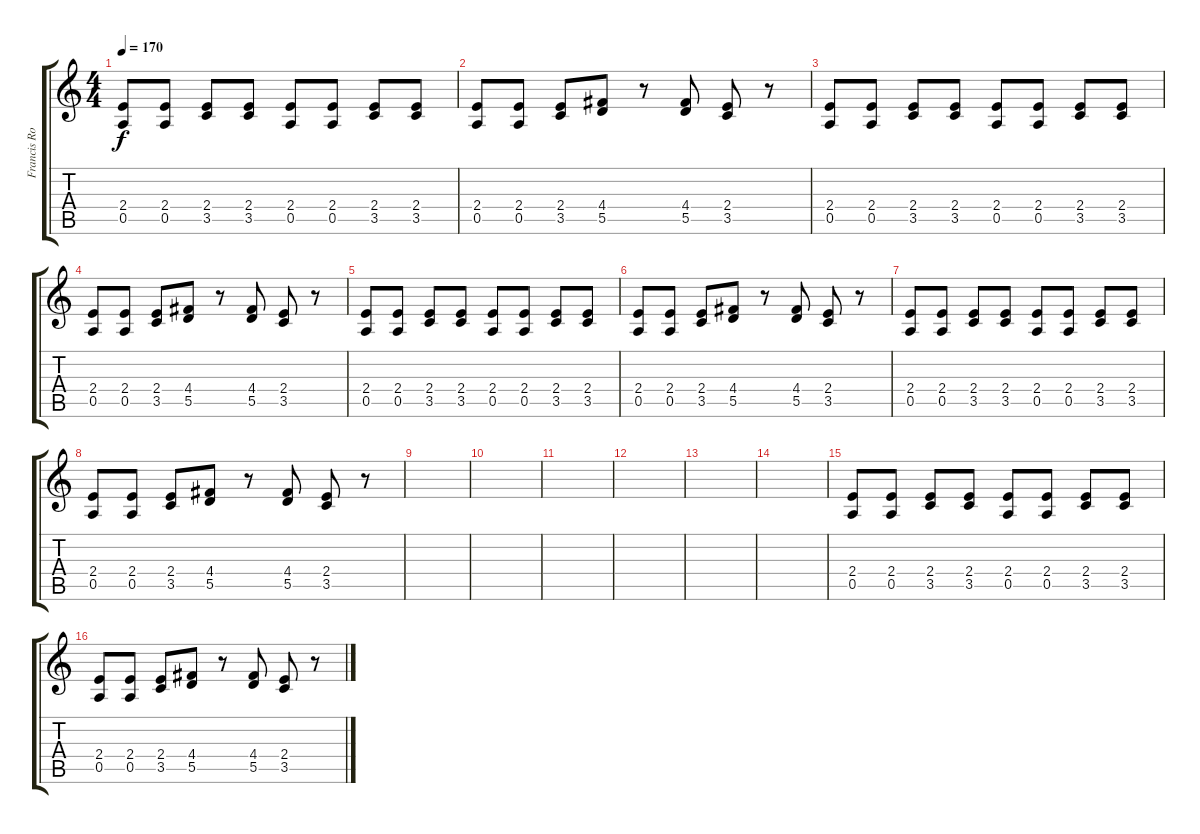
\track ("Francis Rossi" "Francis Ro") {instrument overdrivenguitar}
\staff {score tabs}
\tuning (E4 B3 G3 D3 A2 E2) {hide}
\ts (4 4)
\tempo 170
\clef g2
\ks c
(2.4 0.5).8{dy f} (2.4 0.5).8 (2.4 3.5).8 (2.4 3.5).8 (2.4 0.5).8 (2.4 0.5).8 (2.4 3.5).8 (2.4 3.5).8 |
(2.4 0.5).8 (2.4 0.5).8 (2.4 3.5).8 (4.4 5.5).8 r.8 (4.4 5.5).8 (2.4 3.5).8 r.8 |
(2.4 0.5).8 (2.4 0.5).8 (2.4 3.5).8 (2.4 3.5).8 (2.4 0.5).8 (2.4 0.5).8 (2.4 3.5).8 (2.4 3.5).8 |
(2.4 0.5).8 (2.4 0.5).8 (2.4 3.5).8 (4.4 5.5).8 r.8 (4.4 5.5).8 (2.4 3.5).8 r.8 |
(2.4 0.5).8 (2.4 0.5).8 (2.4 3.5).8 (2.4 3.5).8 (2.4 0.5).8 (2.4 0.5).8 (2.4 3.5).8 (2.4 3.5).8 |
(2.4 0.5).8 (2.4 0.5).8 (2.4 3.5).8 (4.4 5.5).8 r.8 (4.4 5.5).8 (2.4 3.5).8 r.8 |
(2.4 0.5).8 (2.4 0.5).8 (2.4 3.5).8 (2.4 3.5).8 (2.4 0.5).8 (2.4 0.5).8 (2.4 3.5).8 (2.4 3.5).8 |
(2.4 0.5).8 (2.4 0.5).8 (2.4 3.5).8 (4.4 5.5).8 r.8 (4.4 5.5).8 (2.4 3.5).8 r.8 |
|
|
|
|
|
|
(2.4 0.5).8 (2.4 0.5).8 (2.4 3.5).8 (2.4 3.5).8 (2.4 0.5).8 (2.4 0.5).8 (2.4 3.5).8 (2.4 3.5).8 |
(2.4 0.5).8 (2.4 0.5).8 (2.4 3.5).8 (4.4 5.5).8 r.8 (4.4 5.5).8 (2.4 3.5).8 r.8
